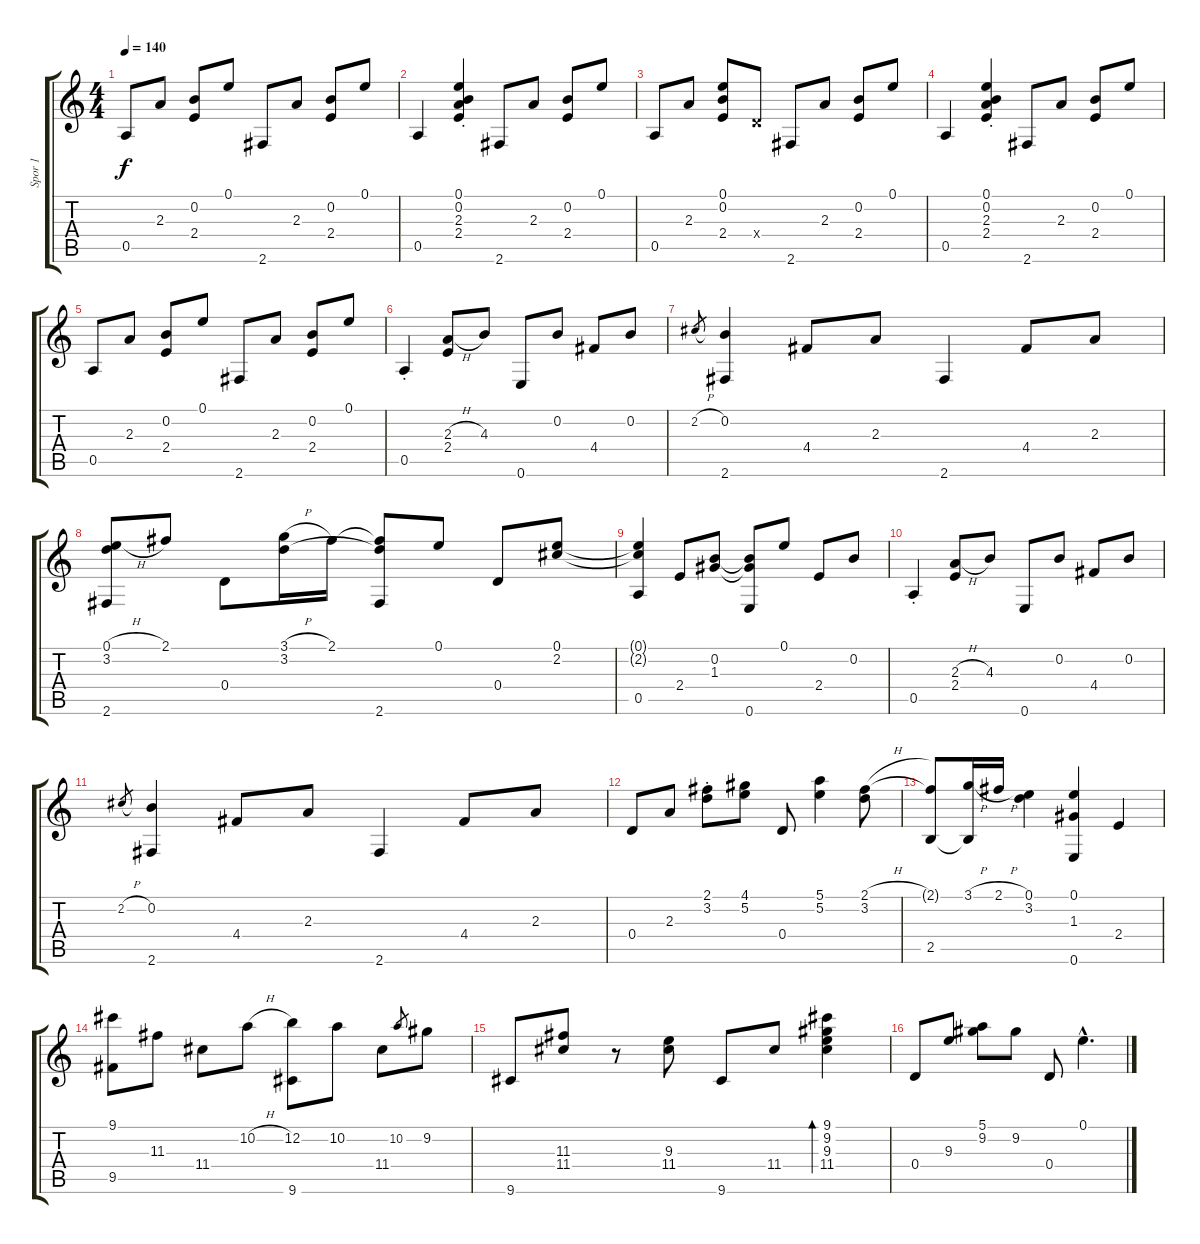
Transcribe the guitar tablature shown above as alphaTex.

\track ("Spor 1" "Spor 1") {instrument acousticguitarnylon}
\staff {score tabs}
\tuning (E4 B3 G3 D3 A2 E2) {hide}
\ts (4 4)
\tempo 140
\clef g2
\ks c
0.5.8{dy f} 2.3.8 (0.2 2.4).8 0.1.8 2.6.8 2.3.8 (0.2 2.4).8 0.1.8 |
0.5.4 (0.1{st} 0.2{st} 2.3{st} 2.4{st}).4 2.6.8 2.3.8 (0.2 2.4).8 0.1.8 |
0.5.8 2.3.8 (0.1 0.2 2.4).8 0.4{x}.8 2.6.8 2.3.8 (0.2 2.4).8 0.1.8 |
0.5.4 (0.1{st} 0.2{st} 2.3{st} 2.4{st}).4 2.6.8 2.3.8 (0.2 2.4).8 0.1.8 |
0.5.8 2.3.8 (0.2 2.4).8 0.1.8 2.6.8 2.3.8 (0.2 2.4).8 0.1.8 |
0.5{st}.4 (2.3{h} 2.4).8 4.3.8 0.6.8 0.2.8 4.4.8 0.2.8 |
2.2{h}.8{gr} (0.2 2.6).4 4.4.8 2.3.8 2.6.4 4.4.8 2.3.8 |
(0.1{h} 3.2 2.6).8 2.1.8 0.4.8 (3.1{h} 3.2).16 2.1.16 (2.1{t} 3.2{t} 2.6).8 0.1.8 0.4.8 (0.1 2.2).8 |
(0.1{t} 2.2{t} 0.5).4 2.4.8 (0.2 1.3).8 (0.2{t} 1.3{t} 0.6).8 0.1.8 2.4.8 0.2.8 |
0.5{st}.4 (2.3{h} 2.4).8 4.3.8 0.6.8 0.2.8 4.4.8 0.2.8 |
2.2{h}.8{gr} (0.2 2.6).4 4.4.8 2.3.8 2.6.4 4.4.8 2.3.8 |
0.4.8 2.3.8 (2.1{st} 3.2{st}).8 (4.1 5.2).8 0.4.8 (5.1 5.2).4 (2.1{h} 3.2).8 |
(2.1{t} 2.5).8 (3.1{h} 2.5{t}).16 2.1{h}.16 (0.1 3.2).4 (0.1 1.3 0.6).4 2.4.4 |
(9.1 9.5).8 11.3.8 11.4.8 10.2{h}.8 (12.2 9.6).8 10.2.8 11.4.8 10.2.8{gr} 9.2.8 |
9.6.8 (11.3 11.4).8 r.8 (9.3 11.4).8 9.6.8 11.4.8 (9.1 9.2 9.3 11.4).4{bd 120} |
0.4.8 9.3.8 (5.1 9.2).8 9.2.8 0.4.8 0.1{hac}.4{d}
